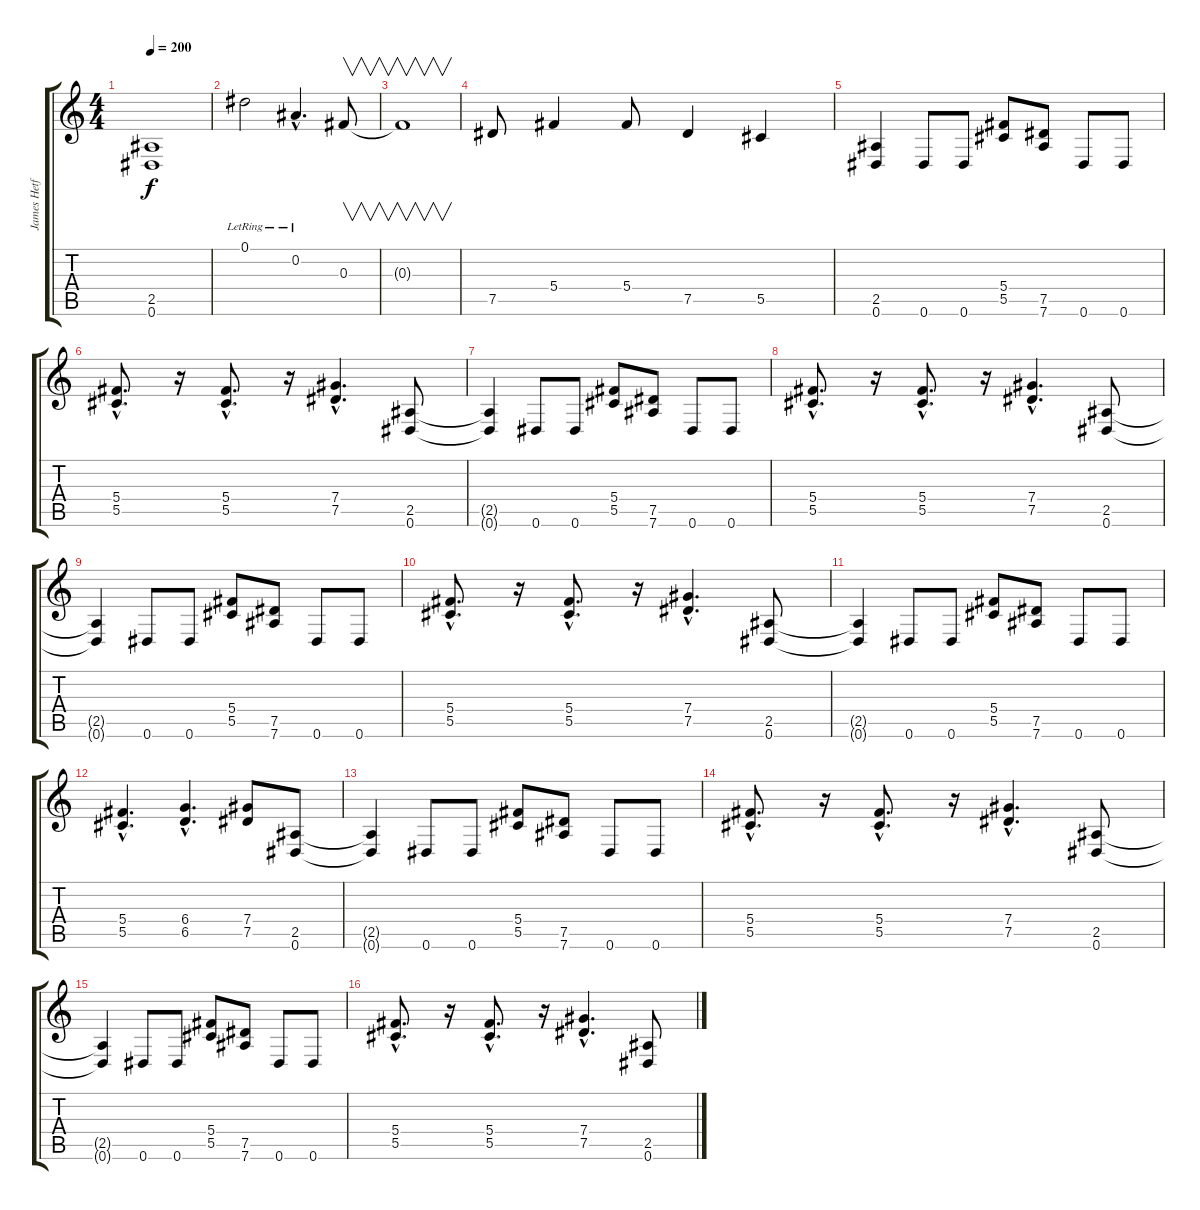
\track ("James Hetfield" "James Hetf") {instrument distortionguitar}
\staff {score tabs}
\tuning (Eb4 Bb3 Gb3 Db3 Ab2 Eb2) {hide}
\ts (4 4)
\tempo 200
\clef g2
\ks c
(2.5{t} 0.6{t}).1{dy f} |
0.1{lr}.2 0.2{hac lr}.4{d} 0.3.8{v} |
0.3{t}.1{v} |
7.5.8 5.4.4 5.4.8 7.5.4 5.5.4 |
(2.5 0.6).4 0.6.8 0.6.8 (5.4 5.5).8 (7.5 7.6).8 0.6.8 0.6.8 |
(5.4{hac} 5.5{hac}).8{d} r.16 (5.4{hac} 5.5{hac}).8{d} r.16 (7.4{hac} 7.5{hac}).4{d} (2.5 0.6).8 |
(2.5{t} 0.6{t}).4 0.6.8 0.6.8 (5.4 5.5).8 (7.5 7.6).8 0.6.8 0.6.8 |
(5.4{hac} 5.5{hac}).8{d} r.16 (5.4{hac} 5.5{hac}).8{d} r.16 (7.4{hac} 7.5{hac}).4{d} (2.5 0.6).8 |
(2.5{t} 0.6{t}).4 0.6.8 0.6.8 (5.4 5.5).8 (7.5 7.6).8 0.6.8 0.6.8 |
(5.4{hac} 5.5{hac}).8{d} r.16 (5.4{hac} 5.5{hac}).8{d} r.16 (7.4{hac} 7.5{hac}).4{d} (2.5 0.6).8 |
(2.5{t} 0.6{t}).4 0.6.8 0.6.8 (5.4 5.5).8 (7.5 7.6).8 0.6.8 0.6.8 |
(5.4{hac} 5.5{hac}).4{d} (6.4{hac} 6.5{hac}).4{d} (7.4 7.5).8 (2.5 0.6).8 |
(2.5{t} 0.6{t}).4 0.6.8 0.6.8 (5.4 5.5).8 (7.5 7.6).8 0.6.8 0.6.8 |
(5.4{hac} 5.5{hac}).8{d} r.16 (5.4{hac} 5.5{hac}).8{d} r.16 (7.4{hac} 7.5{hac}).4{d} (2.5 0.6).8 |
(2.5{t} 0.6{t}).4 0.6.8 0.6.8 (5.4 5.5).8 (7.5 7.6).8 0.6.8 0.6.8 |
(5.4{hac} 5.5{hac}).8{d} r.16 (5.4{hac} 5.5{hac}).8{d} r.16 (7.4{hac} 7.5{hac}).4{d} (2.5 0.6).8
